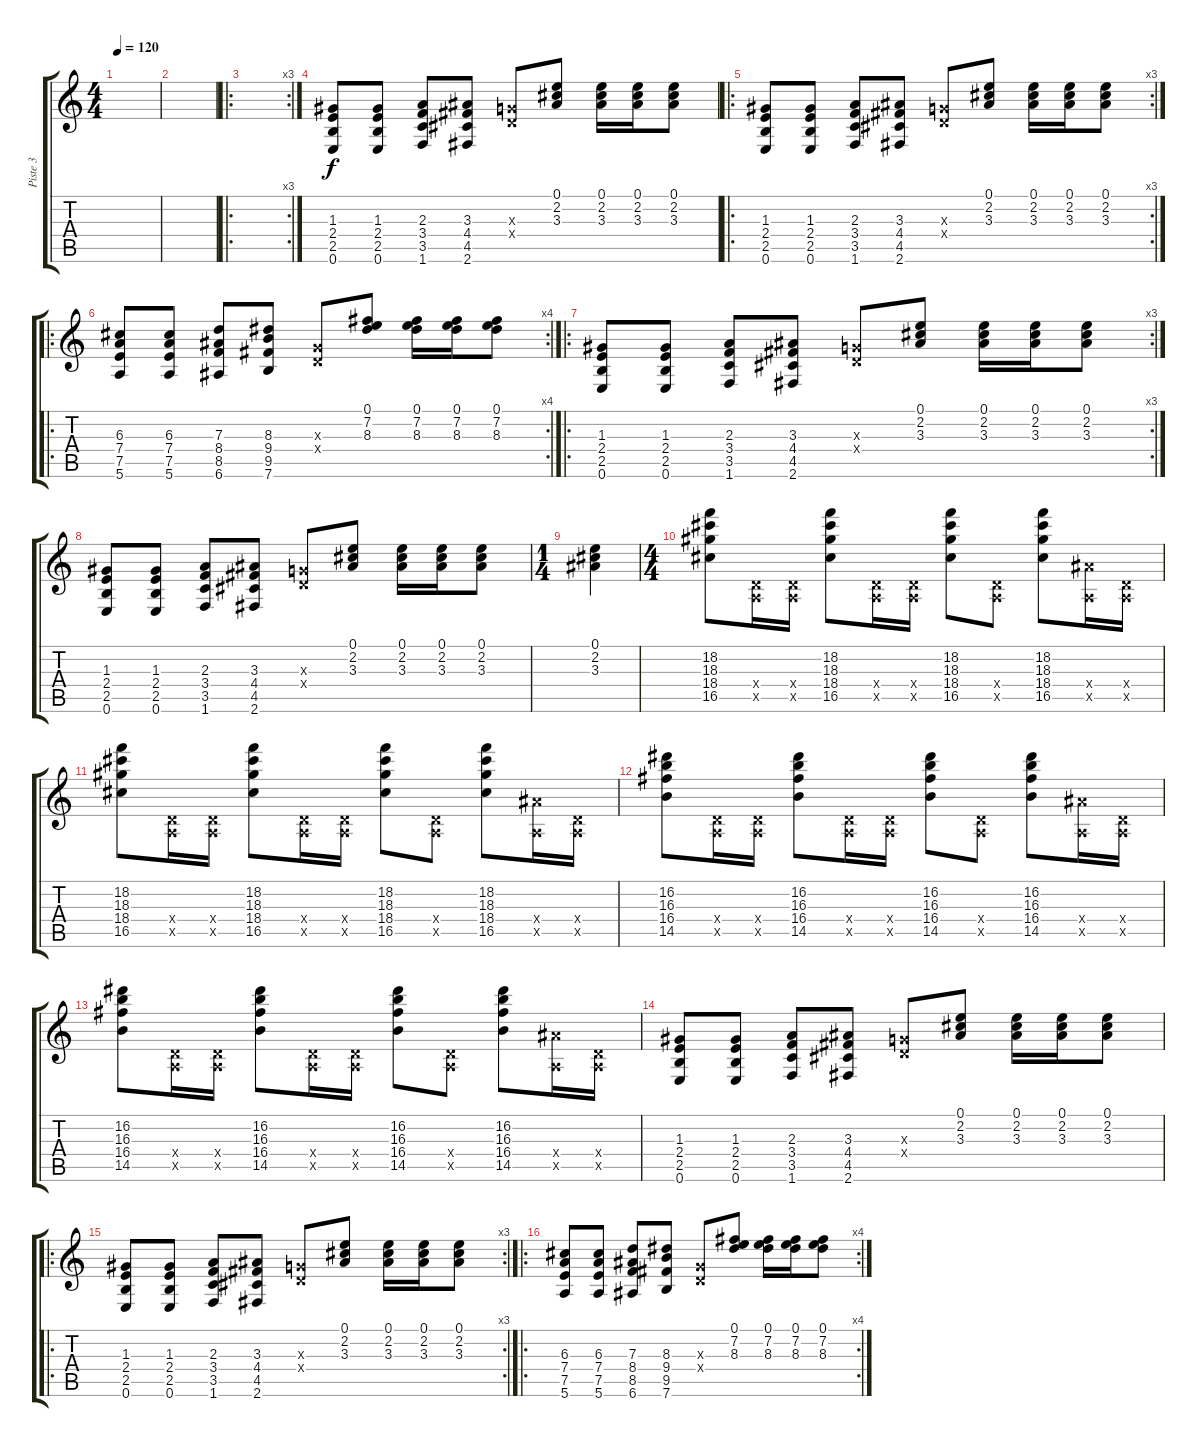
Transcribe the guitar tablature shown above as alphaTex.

\track ("Piste 3" "Piste 3") {instrument electricguitarclean}
\staff {score tabs}
\tuning (E4 B3 G3 D3 A2 E2) {hide}
\ts (4 4)
\tempo 120
\clef g2
\ks c
|
|
\ro
\rc 3
|
(1.3 2.4 2.5 0.6).8 (1.3 2.4 2.5 0.6).8 (2.3 3.4 3.5 1.6).8 (3.3 4.4 4.5 2.6).8 (0.3{x} 0.4{x}).8 (0.1 2.2 3.3).8 (0.1 2.2 3.3).16 (0.1 2.2 3.3).16 (0.1 2.2 3.3).8 |
\ro
\rc 3
(1.3 2.4 2.5 0.6).8 (1.3 2.4 2.5 0.6).8 (2.3 3.4 3.5 1.6).8 (3.3 4.4 4.5 2.6).8 (0.3{x} 0.4{x}).8 (0.1 2.2 3.3).8 (0.1 2.2 3.3).16 (0.1 2.2 3.3).16 (0.1 2.2 3.3).8 |
\ro
\rc 4
(6.3 7.4 7.5 5.6).8 (6.3 7.4 7.5 5.6).8 (7.3 8.4 8.5 6.6).8 (8.3 9.4 9.5 7.6).8 (0.3{x} 0.4{x}).8 (0.1 7.2 8.3).8 (0.1 7.2 8.3).16 (0.1 7.2 8.3).16 (0.1 7.2 8.3).8 |
\ro
\rc 3
(1.3 2.4 2.5 0.6).8 (1.3 2.4 2.5 0.6).8 (2.3 3.4 3.5 1.6).8 (3.3 4.4 4.5 2.6).8 (0.3{x} 0.4{x}).8 (0.1 2.2 3.3).8 (0.1 2.2 3.3).16 (0.1 2.2 3.3).16 (0.1 2.2 3.3).8 |
(1.3 2.4 2.5 0.6).8 (1.3 2.4 2.5 0.6).8 (2.3 3.4 3.5 1.6).8 (3.3 4.4 4.5 2.6).8 (0.3{x} 0.4{x}).8 (0.1 2.2 3.3).8 (0.1 2.2 3.3).16 (0.1 2.2 3.3).16 (0.1 2.2 3.3).8 |
\ts (1 4)
(0.1 2.2 3.3).4 |
\ts (4 4)
(18.2 18.3 18.4 16.5).8 (0.4{x} 0.5{x}).16 (0.4{x} 0.5{x}).16 (18.2 18.3 18.4 16.5).8 (0.4{x} 0.5{x}).16 (0.4{x} 0.5{x}).16 (18.2 18.3 18.4 16.5).8 (0.4{x} 0.5{x}).8 (18.2 18.3 18.4 16.5).8 (8.4{x} 0.5{x}).16 (0.4{x} 0.5{x}).16 |
(18.2 18.3 18.4 16.5).8 (0.4{x} 0.5{x}).16 (0.4{x} 0.5{x}).16 (18.2 18.3 18.4 16.5).8 (0.4{x} 0.5{x}).16 (0.4{x} 0.5{x}).16 (18.2 18.3 18.4 16.5).8 (0.4{x} 0.5{x}).8 (18.2 18.3 18.4 16.5).8 (8.4{x} 0.5{x}).16 (0.4{x} 0.5{x}).16 |
(16.2 16.3 16.4 14.5).8 (0.4{x} 0.5{x}).16 (0.4{x} 0.5{x}).16 (16.2 16.3 16.4 14.5).8 (0.4{x} 0.5{x}).16 (0.4{x} 0.5{x}).16 (16.2 16.3 16.4 14.5).8 (0.4{x} 0.5{x}).8 (16.2 16.3 16.4 14.5).8 (8.4{x} 0.5{x}).16 (0.4{x} 0.5{x}).16 |
(16.2 16.3 16.4 14.5).8 (0.4{x} 0.5{x}).16 (0.4{x} 0.5{x}).16 (16.2 16.3 16.4 14.5).8 (0.4{x} 0.5{x}).16 (0.4{x} 0.5{x}).16 (16.2 16.3 16.4 14.5).8 (0.4{x} 0.5{x}).8 (16.2 16.3 16.4 14.5).8 (8.4{x} 0.5{x}).16 (0.4{x} 0.5{x}).16 |
(1.3 2.4 2.5 0.6).8 (1.3 2.4 2.5 0.6).8 (2.3 3.4 3.5 1.6).8 (3.3 4.4 4.5 2.6).8 (0.3{x} 0.4{x}).8 (0.1 2.2 3.3).8 (0.1 2.2 3.3).16 (0.1 2.2 3.3).16 (0.1 2.2 3.3).8 |
\ro
\rc 3
(1.3 2.4 2.5 0.6).8 (1.3 2.4 2.5 0.6).8 (2.3 3.4 3.5 1.6).8 (3.3 4.4 4.5 2.6).8 (0.3{x} 0.4{x}).8 (0.1 2.2 3.3).8 (0.1 2.2 3.3).16 (0.1 2.2 3.3).16 (0.1 2.2 3.3).8 |
\ro
\rc 4
(6.3 7.4 7.5 5.6).8 (6.3 7.4 7.5 5.6).8 (7.3 8.4 8.5 6.6).8 (8.3 9.4 9.5 7.6).8 (0.3{x} 0.4{x}).8 (0.1 7.2 8.3).8 (0.1 7.2 8.3).16 (0.1 7.2 8.3).16 (0.1 7.2 8.3).8
